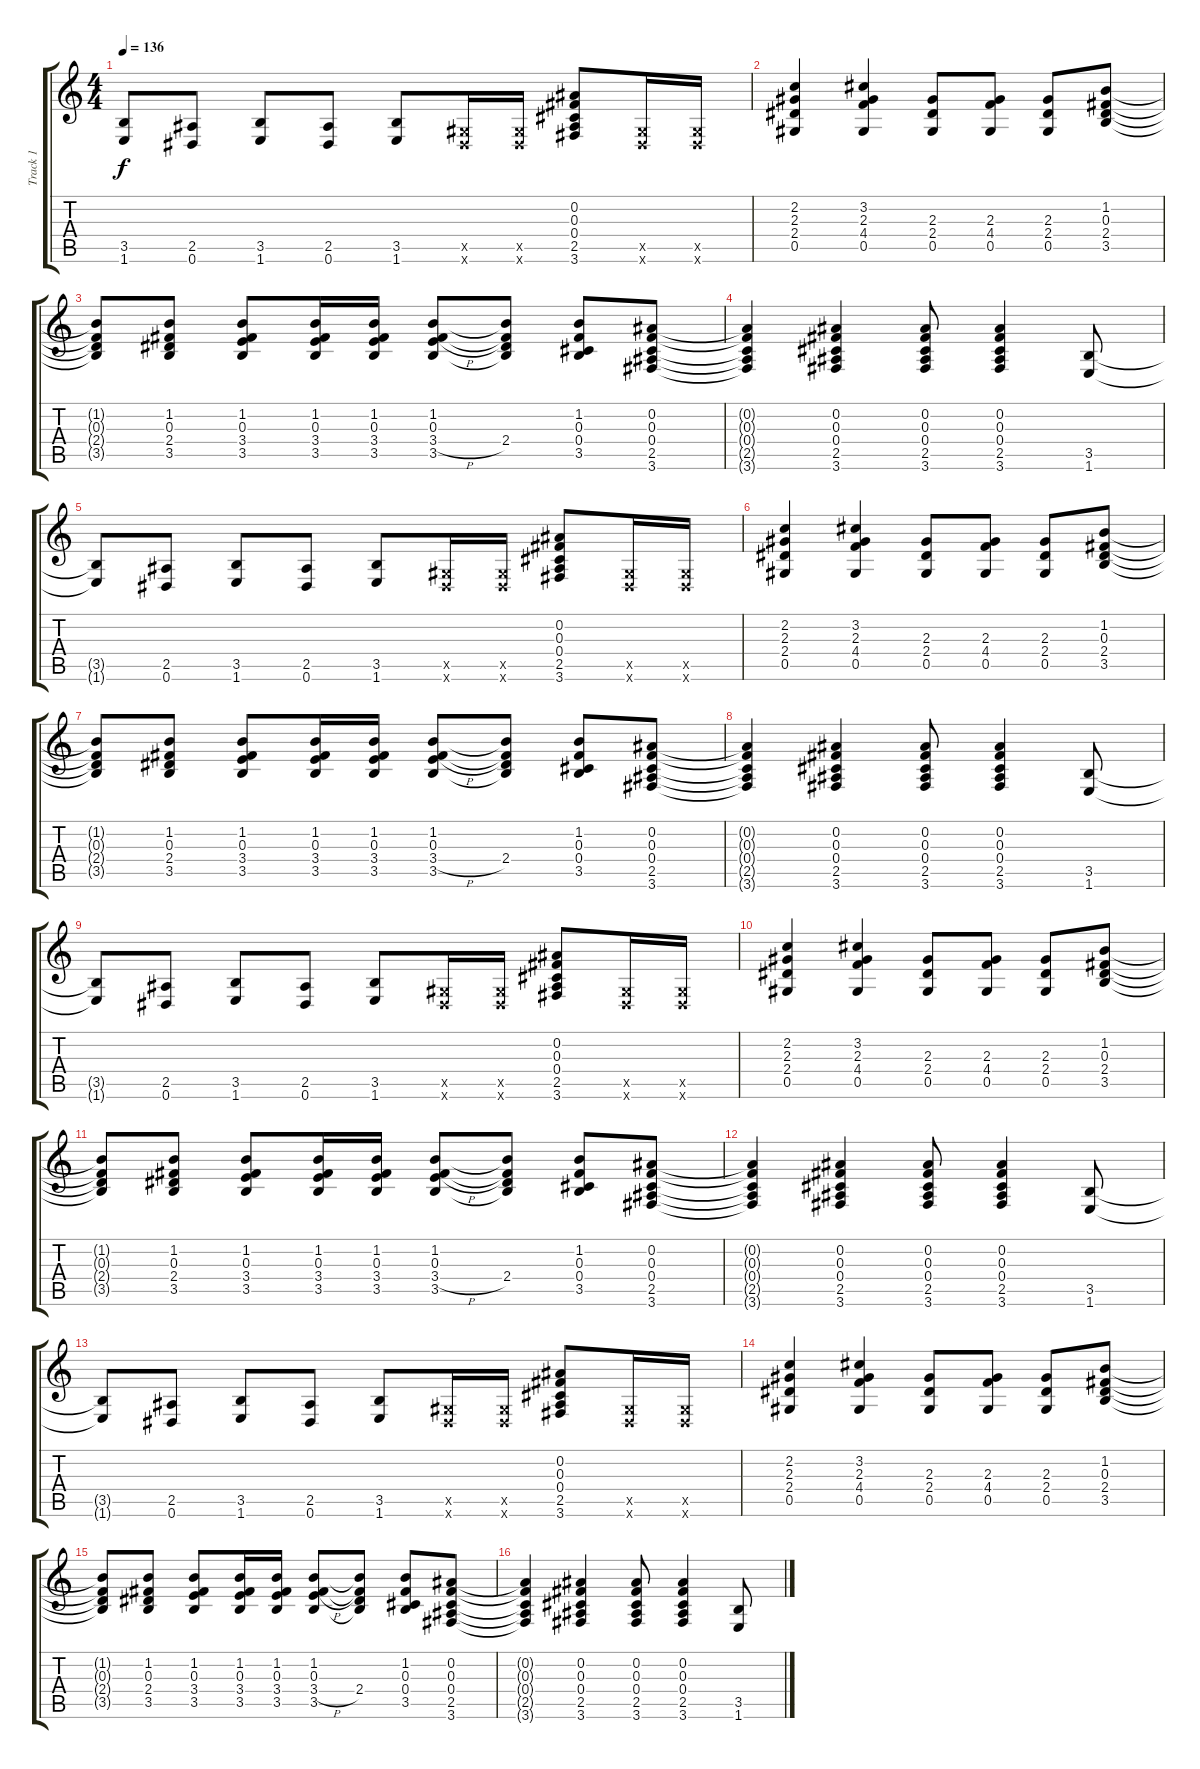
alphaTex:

\track ("Track 1" "Track 1") {instrument acousticguitarsteel}
\staff {score tabs}
\tuning (Eb4 Bb3 Gb3 Db3 Ab2 Eb2) {hide}
\ts (4 4)
\tempo 136
\clef g2
\ks c
(3.5{t} 1.6{t}).8{dy f} (2.5 0.6).8 (3.5 1.6).8 (2.5 0.6).8 (3.5 1.6).8 (0.5{x} 0.6{x}).16 (0.5{x} 0.6{x}).16 (0.2 0.3 0.4 2.5 3.6).8 (0.5{x} 0.6{x}).16 (0.5{x} 0.6{x}).16 |
(2.2 2.3 2.4 0.5).4 (3.2 2.3 4.4 0.5).4 (2.3 2.4 0.5).8 (2.3 4.4 0.5).8 (2.3 2.4 0.5).8 (1.2 0.3 2.4 3.5).8 |
(1.2{t} 0.3{t} 2.4{t} 3.5{t}).8 (1.2 0.3 2.4 3.5).8 (1.2 0.3 3.4 3.5).8 (1.2 0.3 3.4 3.5).16 (1.2 0.3 3.4 3.5).16 (1.2 0.3 3.4{h} 3.5).8 (1.2{t} 0.3{t} 2.4 3.5{t}).8 (1.2 0.3 0.4 3.5).8 (0.2 0.3 0.4 2.5 3.6).8 |
(0.2{t} 0.3{t} 0.4{t} 2.5{t} 3.6{t}).4 (0.2 0.3 0.4 2.5 3.6).4 (0.2 0.3 0.4 2.5 3.6).8 (0.2 0.3 0.4 2.5 3.6).4 (3.5 1.6).8 |
(3.5{t} 1.6{t}).8 (2.5 0.6).8 (3.5 1.6).8 (2.5 0.6).8 (3.5 1.6).8 (0.5{x} 0.6{x}).16 (0.5{x} 0.6{x}).16 (0.2 0.3 0.4 2.5 3.6).8 (0.5{x} 0.6{x}).16 (0.5{x} 0.6{x}).16 |
(2.2 2.3 2.4 0.5).4 (3.2 2.3 4.4 0.5).4 (2.3 2.4 0.5).8 (2.3 4.4 0.5).8 (2.3 2.4 0.5).8 (1.2 0.3 2.4 3.5).8 |
(1.2{t} 0.3{t} 2.4{t} 3.5{t}).8 (1.2 0.3 2.4 3.5).8 (1.2 0.3 3.4 3.5).8 (1.2 0.3 3.4 3.5).16 (1.2 0.3 3.4 3.5).16 (1.2 0.3 3.4{h} 3.5).8 (1.2{t} 0.3{t} 2.4 3.5{t}).8 (1.2 0.3 0.4 3.5).8 (0.2 0.3 0.4 2.5 3.6).8 |
(0.2{t} 0.3{t} 0.4{t} 2.5{t} 3.6{t}).4 (0.2 0.3 0.4 2.5 3.6).4 (0.2 0.3 0.4 2.5 3.6).8 (0.2 0.3 0.4 2.5 3.6).4 (3.5 1.6).8 |
(3.5{t} 1.6{t}).8 (2.5 0.6).8 (3.5 1.6).8 (2.5 0.6).8 (3.5 1.6).8 (0.5{x} 0.6{x}).16 (0.5{x} 0.6{x}).16 (0.2 0.3 0.4 2.5 3.6).8 (0.5{x} 0.6{x}).16 (0.5{x} 0.6{x}).16 |
(2.2 2.3 2.4 0.5).4 (3.2 2.3 4.4 0.5).4 (2.3 2.4 0.5).8 (2.3 4.4 0.5).8 (2.3 2.4 0.5).8 (1.2 0.3 2.4 3.5).8 |
(1.2{t} 0.3{t} 2.4{t} 3.5{t}).8 (1.2 0.3 2.4 3.5).8 (1.2 0.3 3.4 3.5).8 (1.2 0.3 3.4 3.5).16 (1.2 0.3 3.4 3.5).16 (1.2 0.3 3.4{h} 3.5).8 (1.2{t} 0.3{t} 2.4 3.5{t}).8 (1.2 0.3 0.4 3.5).8 (0.2 0.3 0.4 2.5 3.6).8 |
(0.2{t} 0.3{t} 0.4{t} 2.5{t} 3.6{t}).4 (0.2 0.3 0.4 2.5 3.6).4 (0.2 0.3 0.4 2.5 3.6).8 (0.2 0.3 0.4 2.5 3.6).4 (3.5 1.6).8 |
(3.5{t} 1.6{t}).8 (2.5 0.6).8 (3.5 1.6).8 (2.5 0.6).8 (3.5 1.6).8 (0.5{x} 0.6{x}).16 (0.5{x} 0.6{x}).16 (0.2 0.3 0.4 2.5 3.6).8 (0.5{x} 0.6{x}).16 (0.5{x} 0.6{x}).16 |
(2.2 2.3 2.4 0.5).4 (3.2 2.3 4.4 0.5).4 (2.3 2.4 0.5).8 (2.3 4.4 0.5).8 (2.3 2.4 0.5).8 (1.2 0.3 2.4 3.5).8 |
(1.2{t} 0.3{t} 2.4{t} 3.5{t}).8 (1.2 0.3 2.4 3.5).8 (1.2 0.3 3.4 3.5).8 (1.2 0.3 3.4 3.5).16 (1.2 0.3 3.4 3.5).16 (1.2 0.3 3.4{h} 3.5).8 (1.2{t} 0.3{t} 2.4 3.5{t}).8 (1.2 0.3 0.4 3.5).8 (0.2 0.3 0.4 2.5 3.6).8 |
(0.2{t} 0.3{t} 0.4{t} 2.5{t} 3.6{t}).4 (0.2 0.3 0.4 2.5 3.6).4 (0.2 0.3 0.4 2.5 3.6).8 (0.2 0.3 0.4 2.5 3.6).4 (3.5 1.6).8
